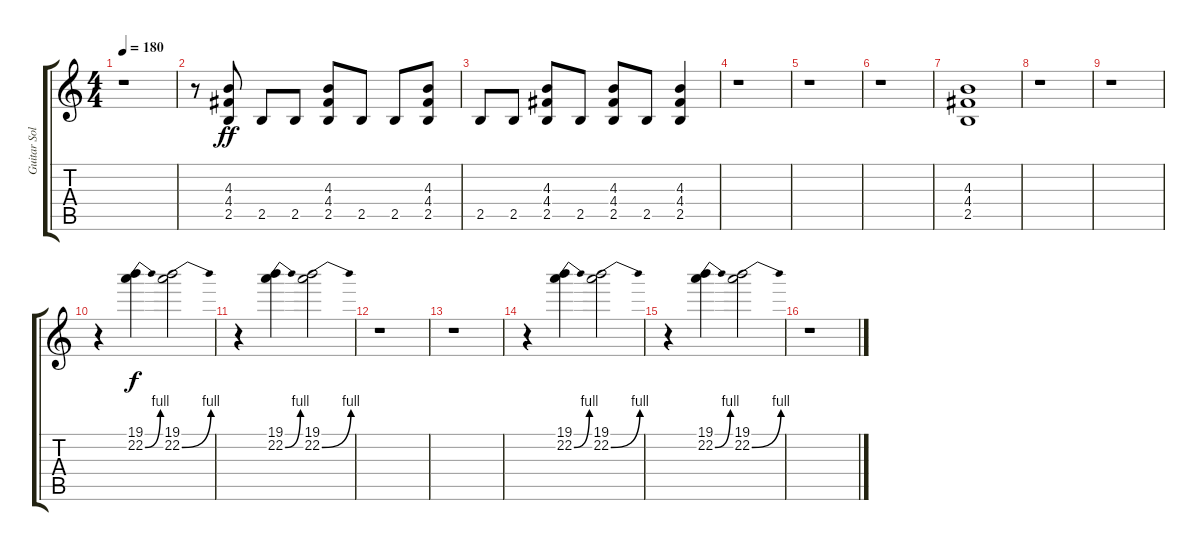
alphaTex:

\track ("Guitar Solo" "Guitar Sol") {instrument overdrivenguitar}
\staff {score tabs}
\tuning (E4 B3 G3 D3 A2 E2) {hide}
\ts (4 4)
\tempo 180
\clef g2
\ks c
r.1{dy mp} |
r.8 (4.3 4.4 2.5).8{dy ff} 2.5.8 2.5.8 (4.3 4.4 2.5).8 2.5.8 2.5.8 (4.3 4.4 2.5).8 |
2.5.8 2.5.8 (4.3 4.4 2.5).8 2.5.8 (4.3 4.4 2.5).8 2.5.8 (4.3 4.4 2.5).4 |
r.1 |
r.1 |
r.1 |
(4.3 4.4 2.5).1 |
r.1 |
r.1 |
r.4 (19.1 22.2{be (bend 0 0 60 4)}).4{dy f} (19.1 22.2{be (bend 0 0 60 4)}).2 |
r.4 (19.1 22.2{be (bend 0 0 60 4)}).4 (19.1 22.2{be (bend 0 0 60 4)}).2 |
r.1 |
r.1 |
r.4 (19.1 22.2{be (bend 0 0 60 4)}).4 (19.1 22.2{be (bend 0 0 60 4)}).2 |
r.4 (19.1 22.2{be (bend 0 0 60 4)}).4 (19.1 22.2{be (bend 0 0 60 4)}).2 |
r.1
